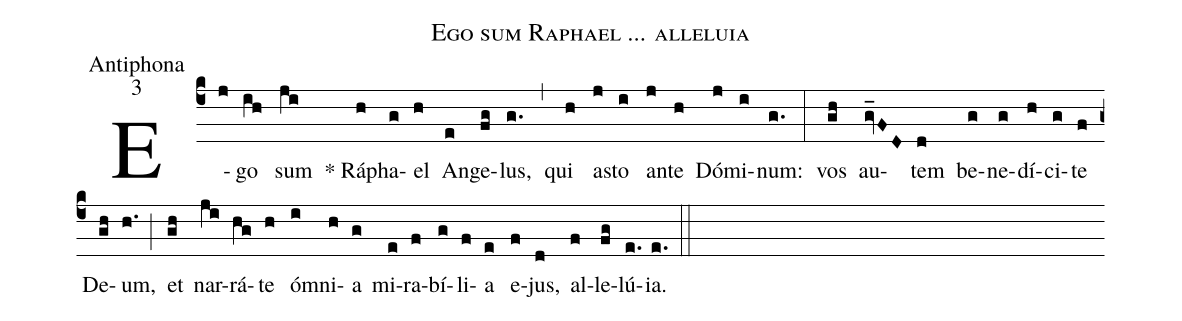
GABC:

name:Ego sum Raphael ... alleluia;
office-part:Antiphona;
mode:3;
%%
(c4) E(j)go(ih) sum(ji) <sp>*</sp> Rá(h)pha(g)el(h) An(e)ge(fg)lus,(g.) (,) qui(h) a(j)sto(i) an(j)te(h) Dó(j)mi(i)num:(g.) (:) vos(gh) au(gv_FD)tem(d) be(g)ne(g)dí(h)ci(g)te(f) De(gh)um,(h.) (;) et(gh) nar(ji)rá(hg)te(h) ó(i)mni(h)a(g) mi(e)ra(f)bí(g)li(f)a(e) e(f)jus,(d) al(f)le(fg)lú(e.)ia.(e.) (::)
